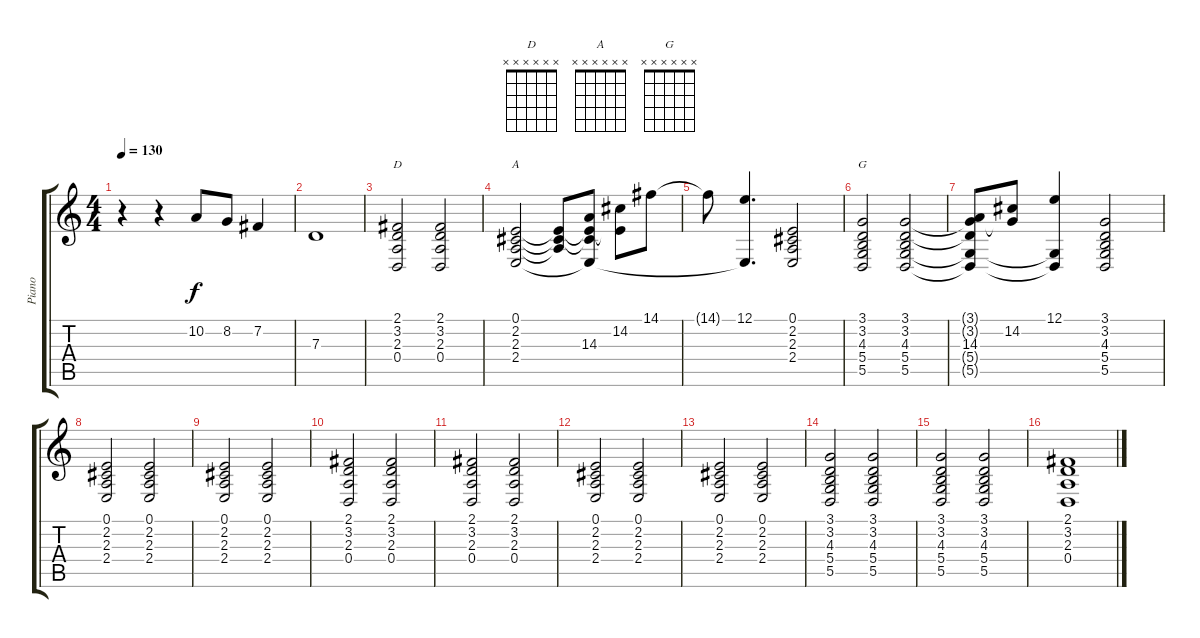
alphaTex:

\track ("Piano" "Piano") {instrument brightacousticpiano}
\staff {score tabs}
\tuning (E4 B3 G3 D3 A2 E2) {hide}
\chord ("D" x x x x x x)
\chord ("A" x x x x x x)
\chord ("G" x x x x x x)
\ts (4 4)
\tempo 130
\clef g2
\ks c
r.4{dy f instrument brightacousticpiano} r.4 10.2.8 8.2.8 7.2.4 |
7.3.1 |
(2.1 3.2 2.3 0.4).2{ch "D"} (2.1 3.2 2.3 0.4).2 |
(0.1 2.2 2.3 2.4).2{ch "A"} (0.1{t} 2.2{t} 2.3{t}).8 (0.1{t} 2.2{t} 14.3 2.4{t}).8 (0.1{t} 14.2).8 14.1.8 |
14.1{t}.8 (12.1 2.4{t}).4{d} (0.1 2.2 2.3 2.4).2 |
(3.1 3.2 4.3 5.4 5.5).2{ch "G"} (3.1 3.2 4.3 5.4 5.5).2 |
(3.1{t} 3.2{t} 14.3 5.4{t} 5.5{t}).8 (3.1{t} 14.2).8 (12.1 5.4{t} 5.5{t}).4 (3.1 3.2 4.3 5.4 5.5).2 |
(0.1 2.2 2.3 2.4).2 (0.1 2.2 2.3 2.4).2 |
(0.1 2.2 2.3 2.4).2 (0.1 2.2 2.3 2.4).2 |
(2.1 3.2 2.3 0.4).2 (2.1 3.2 2.3 0.4).2 |
(2.1 3.2 2.3 0.4).2 (2.1 3.2 2.3 0.4).2 |
(0.1 2.2 2.3 2.4).2 (0.1 2.2 2.3 2.4).2 |
(0.1 2.2 2.3 2.4).2 (0.1 2.2 2.3 2.4).2 |
(3.1 3.2 4.3 5.4 5.5).2 (3.1 3.2 4.3 5.4 5.5).2 |
(3.1 3.2 4.3 5.4 5.5).2 (3.1 3.2 4.3 5.4 5.5).2 |
(2.1 3.2 2.3 0.4).1
